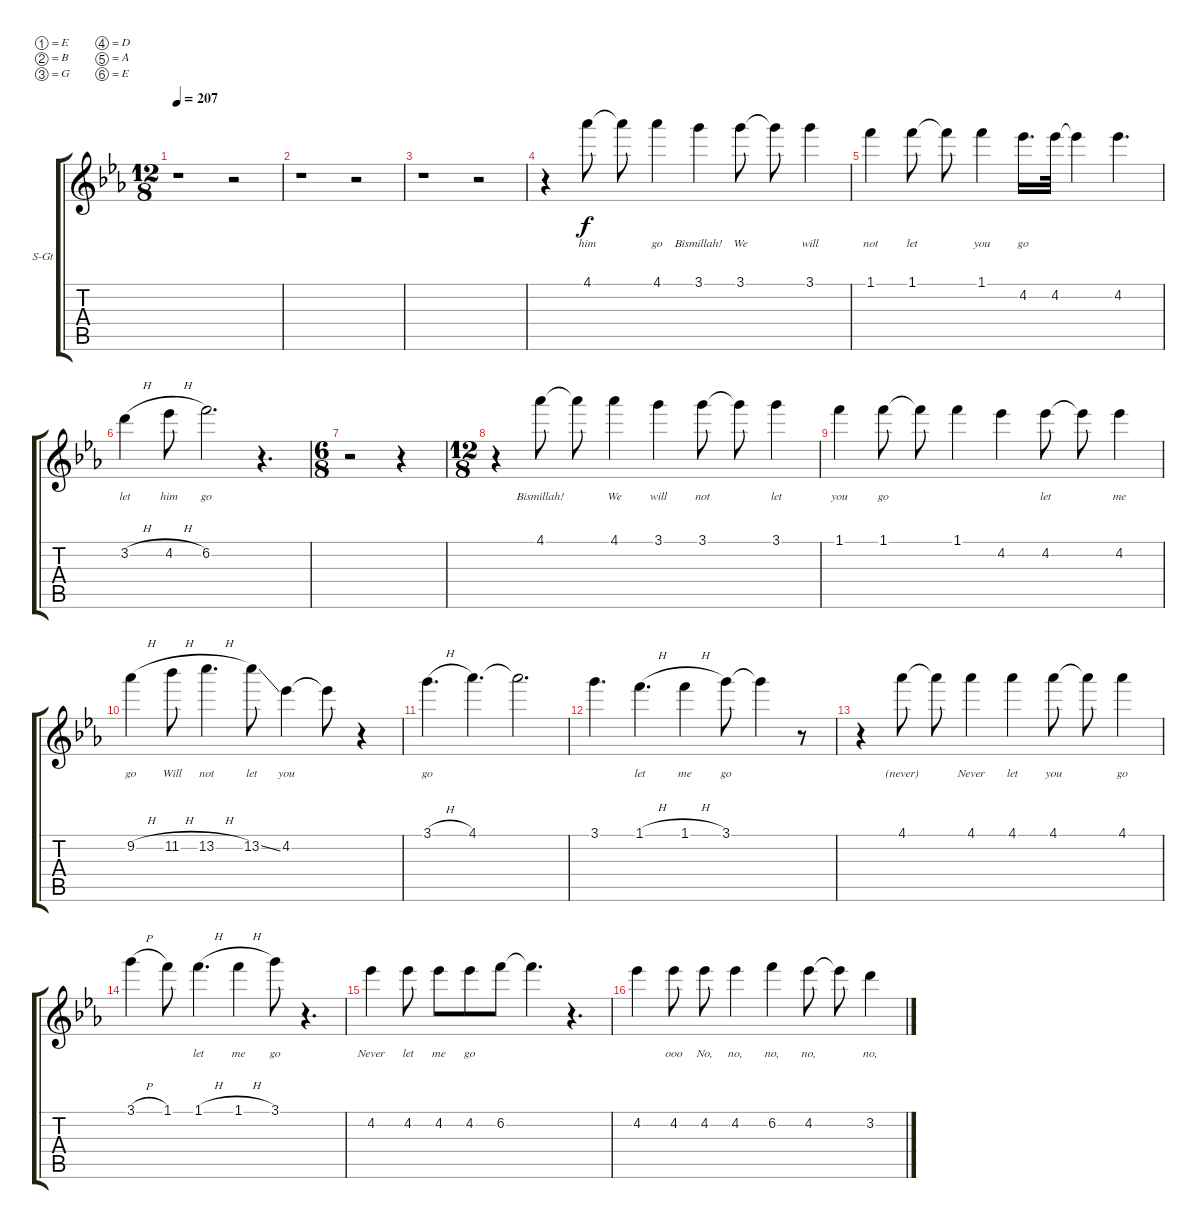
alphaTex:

\bracketExtendMode groupsimilarinstruments
\firstSystemTrackNameOrientation horizontal
\otherSystemsTrackNameOrientation horizontal
\track ("Voice" "S-Gt") {instrument flute}
\staff {score tabs}
\tuning (E5 B4 G4 D4 A3 E3)
\displaytranspose 12
\ts (12 8)
\tempo 207
\clef g2
\ks eb
r.1{dy f} r.2 |
r.1 r.2 |
r.1 r.2 |
r.4 4.1.8{lyrics (0 "him") lyrics (1 "") lyrics (2 "") lyrics (3 "") lyrics (4 "")} 4.1{t}.8 4.1.4{lyrics (0 "go") lyrics (1 "") lyrics (2 "") lyrics (3 "") lyrics (4 "")} 3.1.4{lyrics (0 "Bismillah!") lyrics (1 "") lyrics (2 "") lyrics (3 "") lyrics (4 "")} 3.1.8{lyrics (0 "We") lyrics (1 "") lyrics (2 "") lyrics (3 "") lyrics (4 "")} 3.1{t}.8 3.1.4{lyrics (0 "will") lyrics (1 "") lyrics (2 "") lyrics (3 "") lyrics (4 "")} |
1.1.4{lyrics (0 "not") lyrics (1 "") lyrics (2 "") lyrics (3 "") lyrics (4 "")} 1.1.8{lyrics (0 "let") lyrics (1 "") lyrics (2 "") lyrics (3 "") lyrics (4 "")} 1.1{t}.8 1.1.4{lyrics (0 "you") lyrics (1 "") lyrics (2 "") lyrics (3 "") lyrics (4 "")} 4.2.16{d lyrics (0 "go") lyrics (1 "") lyrics (2 "") lyrics (3 "") lyrics (4 "")} 4.2.32{lyrics (0 "") lyrics (1 "") lyrics (2 "") lyrics (3 "") lyrics (4 "")} 4.2{t}.4 4.2.4{d lyrics (0 " ") lyrics (1 "") lyrics (2 "") lyrics (3 "") lyrics (4 "")} |
3.2{h}.4{lyrics (0 "let") lyrics (1 "") lyrics (2 "") lyrics (3 "") lyrics (4 "")} 4.2{h}.8{lyrics (0 "him") lyrics (1 "") lyrics (2 "") lyrics (3 "") lyrics (4 "")} 6.2.2{d lyrics (0 "go") lyrics (1 "") lyrics (2 "") lyrics (3 "") lyrics (4 "")} r.4{d} |
\ts (6 8)
r.2 r.4 |
\ts (12 8)
r.4 4.1.8{lyrics (0 "Bismillah!") lyrics (1 "") lyrics (2 "") lyrics (3 "") lyrics (4 "")} 4.1{t}.8 4.1.4{lyrics (0 "We") lyrics (1 "") lyrics (2 "") lyrics (3 "") lyrics (4 "")} 3.1.4{lyrics (0 "will") lyrics (1 "") lyrics (2 "") lyrics (3 "") lyrics (4 "")} 3.1.8{lyrics (0 "not") lyrics (1 "") lyrics (2 "") lyrics (3 "") lyrics (4 "")} 3.1{t}.8 3.1.4{lyrics (0 "let") lyrics (1 "") lyrics (2 "") lyrics (3 "") lyrics (4 "")} |
1.1.4{lyrics (0 "you") lyrics (1 "") lyrics (2 "") lyrics (3 "") lyrics (4 "")} 1.1.8{lyrics (0 "go") lyrics (1 "") lyrics (2 "") lyrics (3 "") lyrics (4 "")} 1.1{t}.8 1.1.4{lyrics (0 "") lyrics (1 "") lyrics (2 "") lyrics (3 "") lyrics (4 "")} 4.2.4{lyrics (0 " ") lyrics (1 "") lyrics (2 "") lyrics (3 "") lyrics (4 "")} 4.2.8{lyrics (0 "let") lyrics (1 "") lyrics (2 "") lyrics (3 "") lyrics (4 "")} 4.2{t}.8 4.2.4{lyrics (0 "me") lyrics (1 "") lyrics (2 "") lyrics (3 "") lyrics (4 "")} |
9.2{h}.4{lyrics (0 "go") lyrics (1 "") lyrics (2 "") lyrics (3 "") lyrics (4 "")} 11.2{h}.8{lyrics (0 "Will") lyrics (1 "") lyrics (2 "") lyrics (3 "") lyrics (4 "")} 13.2{h}.4{d lyrics (0 "not") lyrics (1 "") lyrics (2 "") lyrics (3 "") lyrics (4 "")} 13.2{ss}.8{lyrics (0 "let") lyrics (1 "") lyrics (2 "") lyrics (3 "") lyrics (4 "")} 4.2.4{lyrics (0 "you") lyrics (1 "") lyrics (2 "") lyrics (3 "") lyrics (4 "")} 4.2{t}.8 r.4 |
3.1{h}.4{d lyrics (0 "go") lyrics (1 "") lyrics (2 "") lyrics (3 "") lyrics (4 "")} 4.1.4{d lyrics (0 "") lyrics (1 "") lyrics (2 "") lyrics (3 "") lyrics (4 "")} 4.1{t}.2{d} |
3.1.4{d lyrics (0 " ") lyrics (1 "") lyrics (2 "") lyrics (3 "") lyrics (4 "")} 1.1{h}.4{d lyrics (0 "let") lyrics (1 "") lyrics (2 "") lyrics (3 "") lyrics (4 "")} 1.1{h}.4{lyrics (0 "me") lyrics (1 "") lyrics (2 "") lyrics (3 "") lyrics (4 "")} 3.1.8{lyrics (0 "go") lyrics (1 "") lyrics (2 "") lyrics (3 "") lyrics (4 "")} 3.1{t}.4 r.8 |
r.4 4.1.8{lyrics (0 "(never)") lyrics (1 "") lyrics (2 "") lyrics (3 "") lyrics (4 "")} 4.1{t}.8 4.1.4{lyrics (0 "Never") lyrics (1 "") lyrics (2 "") lyrics (3 "") lyrics (4 "")} 4.1.4{lyrics (0 "let") lyrics (1 "") lyrics (2 "") lyrics (3 "") lyrics (4 "")} 4.1.8{lyrics (0 "you") lyrics (1 "") lyrics (2 "") lyrics (3 "") lyrics (4 "")} 4.1{t}.8 4.1.4{lyrics (0 "go") lyrics (1 "") lyrics (2 "") lyrics (3 "") lyrics (4 "")} |
3.1{h}.4{lyrics (0 "") lyrics (1 "") lyrics (2 "") lyrics (3 "") lyrics (4 "")} 1.1.8{lyrics (0 " ") lyrics (1 "") lyrics (2 "") lyrics (3 "") lyrics (4 "")} 1.1{h}.4{d lyrics (0 "let") lyrics (1 "") lyrics (2 "") lyrics (3 "") lyrics (4 "")} 1.1{h}.4{lyrics (0 "me") lyrics (1 "") lyrics (2 "") lyrics (3 "") lyrics (4 "")} 3.1.8{lyrics (0 "go") lyrics (1 "") lyrics (2 "") lyrics (3 "") lyrics (4 "")} r.4{d} |
4.2.4{lyrics (0 "Never") lyrics (1 "") lyrics (2 "") lyrics (3 "") lyrics (4 "")} 4.2.8{lyrics (0 "let") lyrics (1 "") lyrics (2 "") lyrics (3 "") lyrics (4 "")} 4.2.8{lyrics (0 "me") lyrics (1 "") lyrics (2 "") lyrics (3 "") lyrics (4 "")} 4.2.8{lyrics (0 "go") lyrics (1 "") lyrics (2 "") lyrics (3 "") lyrics (4 "")} 6.2.8{lyrics (0 "") lyrics (1 "") lyrics (2 "") lyrics (3 "") lyrics (4 "")} 6.2{t}.4{d} r.4{d} |
4.2.4{lyrics (0 " ") lyrics (1 "") lyrics (2 "") lyrics (3 "") lyrics (4 "")} 4.2.8{lyrics (0 "ooo") lyrics (1 "") lyrics (2 "") lyrics (3 "") lyrics (4 "")} 4.2.8{lyrics (0 "No,") lyrics (1 "") lyrics (2 "") lyrics (3 "") lyrics (4 "")} 4.2.4{lyrics (0 "no,") lyrics (1 "") lyrics (2 "") lyrics (3 "") lyrics (4 "")} 6.2.4{lyrics (0 "no,") lyrics (1 "") lyrics (2 "") lyrics (3 "") lyrics (4 "")} 4.2.8{lyrics (0 "no,") lyrics (1 "") lyrics (2 "") lyrics (3 "") lyrics (4 "")} 4.2{t}.8 3.2.4{lyrics (0 "no,") lyrics (1 "") lyrics (2 "") lyrics (3 "") lyrics (4 "")}
